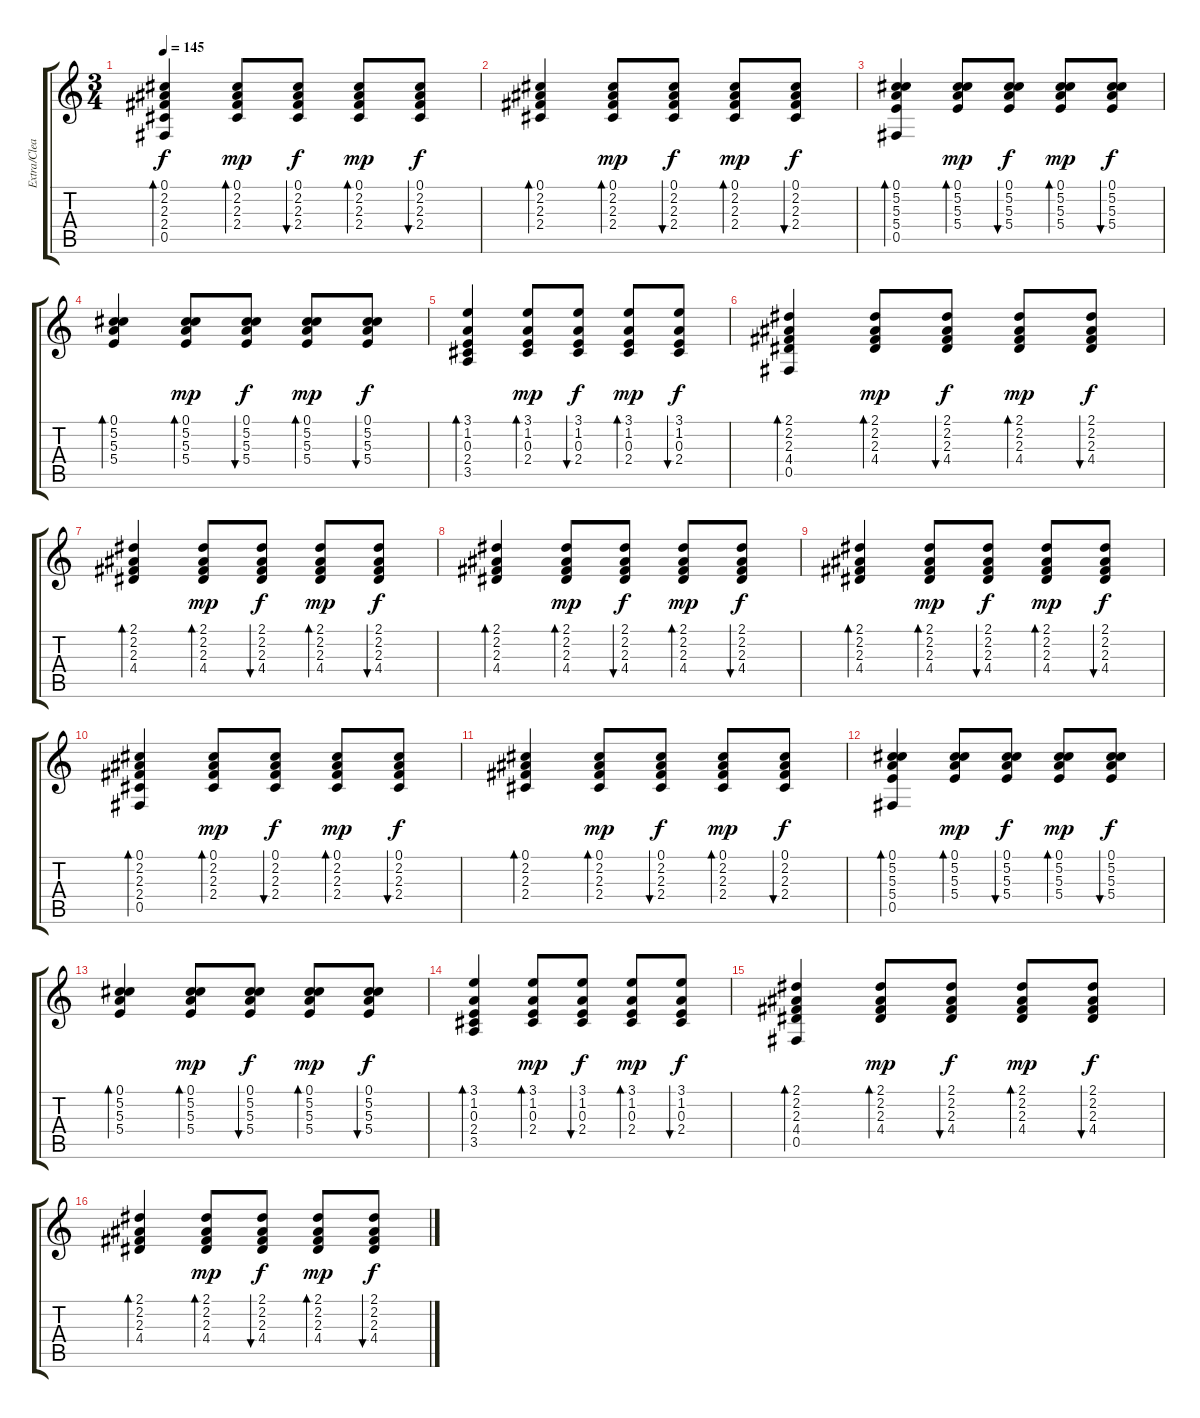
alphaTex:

\track ("Extra/Clean Guitar" "Extra/Clea") {instrument distortionguitar}
\staff {score tabs}
\tuning (Db4 Ab3 E3 B2 Gb2 Db2) {hide}
\ts (3 4)
\tempo 145
\clef g2
\ks c
(0.1 2.2 2.3 2.4 0.5).4{bd 120 dy f} (0.1 2.2 2.3 2.4).8{bd 60 dy mp} (0.1 2.2 2.3 2.4).8{bu 60 dy f} (0.1 2.2 2.3 2.4).8{bd 60 dy mp} (0.1 2.2 2.3 2.4).8{bu 60 dy f} |
(0.1 2.2 2.3 2.4).4{bd 60} (0.1 2.2 2.3 2.4).8{bd 60 dy mp} (0.1 2.2 2.3 2.4).8{bu 60 dy f} (0.1 2.2 2.3 2.4).8{bd 60 dy mp} (0.1 2.2 2.3 2.4).8{bu 60 dy f} |
(0.1 5.2 5.3 5.4 0.5).4{bd 60} (0.1 5.2 5.3 5.4).8{bd 60 dy mp} (0.1 5.2 5.3 5.4).8{bu 60 dy f} (0.1 5.2 5.3 5.4).8{bd 60 dy mp} (0.1 5.2 5.3 5.4).8{bu 60 dy f} |
(0.1 5.2 5.3 5.4).4{bd 60} (0.1 5.2 5.3 5.4).8{bd 60 dy mp} (0.1 5.2 5.3 5.4).8{bu 60 dy f} (0.1 5.2 5.3 5.4).8{bd 60 dy mp} (0.1 5.2 5.3 5.4).8{bu 60 dy f} |
(3.1 1.2 0.3 2.4 3.5).4{bd 60} (3.1 1.2 0.3 2.4).8{bd 60 dy mp} (3.1 1.2 0.3 2.4).8{bu 60 dy f} (3.1 1.2 0.3 2.4).8{bd 60 dy mp} (3.1 1.2 0.3 2.4).8{bu 60 dy f} |
(2.1 2.2 2.3 4.4 0.5).4{bd 60} (2.1 2.2 2.3 4.4).8{bd 60 dy mp} (2.1 2.2 2.3 4.4).8{bu 60 dy f} (2.1 2.2 2.3 4.4).8{bd 60 dy mp} (2.1 2.2 2.3 4.4).8{bu 60 dy f} |
(2.1 2.2 2.3 4.4).4{bd 60} (2.1 2.2 2.3 4.4).8{bd 60 dy mp} (2.1 2.2 2.3 4.4).8{bu 60 dy f} (2.1 2.2 2.3 4.4).8{bd 60 dy mp} (2.1 2.2 2.3 4.4).8{bu 60 dy f} |
(2.1 2.2 2.3 4.4).4{bd 60} (2.1 2.2 2.3 4.4).8{bd 60 dy mp} (2.1 2.2 2.3 4.4).8{bu 60 dy f} (2.1 2.2 2.3 4.4).8{bd 60 dy mp} (2.1 2.2 2.3 4.4).8{bu 60 dy f} |
(2.1 2.2 2.3 4.4).4{bd 60} (2.1 2.2 2.3 4.4).8{bd 60 dy mp} (2.1 2.2 2.3 4.4).8{bu 60 dy f} (2.1 2.2 2.3 4.4).8{bd 60 dy mp} (2.1 2.2 2.3 4.4).8{bu 60 dy f} |
(0.1 2.2 2.3 2.4 0.5).4{bd 120} (0.1 2.2 2.3 2.4).8{bd 60 dy mp} (0.1 2.2 2.3 2.4).8{bu 60 dy f} (0.1 2.2 2.3 2.4).8{bd 60 dy mp} (0.1 2.2 2.3 2.4).8{bu 60 dy f} |
(0.1 2.2 2.3 2.4).4{bd 60} (0.1 2.2 2.3 2.4).8{bd 60 dy mp} (0.1 2.2 2.3 2.4).8{bu 60 dy f} (0.1 2.2 2.3 2.4).8{bd 60 dy mp} (0.1 2.2 2.3 2.4).8{bu 60 dy f} |
(0.1 5.2 5.3 5.4 0.5).4{bd 60} (0.1 5.2 5.3 5.4).8{bd 60 dy mp} (0.1 5.2 5.3 5.4).8{bu 60 dy f} (0.1 5.2 5.3 5.4).8{bd 60 dy mp} (0.1 5.2 5.3 5.4).8{bu 60 dy f} |
(0.1 5.2 5.3 5.4).4{bd 60} (0.1 5.2 5.3 5.4).8{bd 60 dy mp} (0.1 5.2 5.3 5.4).8{bu 60 dy f} (0.1 5.2 5.3 5.4).8{bd 60 dy mp} (0.1 5.2 5.3 5.4).8{bu 60 dy f} |
(3.1 1.2 0.3 2.4 3.5).4{bd 60} (3.1 1.2 0.3 2.4).8{bd 60 dy mp} (3.1 1.2 0.3 2.4).8{bu 60 dy f} (3.1 1.2 0.3 2.4).8{bd 60 dy mp} (3.1 1.2 0.3 2.4).8{bu 60 dy f} |
(2.1 2.2 2.3 4.4 0.5).4{bd 60} (2.1 2.2 2.3 4.4).8{bd 60 dy mp} (2.1 2.2 2.3 4.4).8{bu 60 dy f} (2.1 2.2 2.3 4.4).8{bd 60 dy mp} (2.1 2.2 2.3 4.4).8{bu 60 dy f} |
(2.1 2.2 2.3 4.4).4{bd 60} (2.1 2.2 2.3 4.4).8{bd 60 dy mp} (2.1 2.2 2.3 4.4).8{bu 60 dy f} (2.1 2.2 2.3 4.4).8{bd 60 dy mp} (2.1 2.2 2.3 4.4).8{bu 60 dy f}
